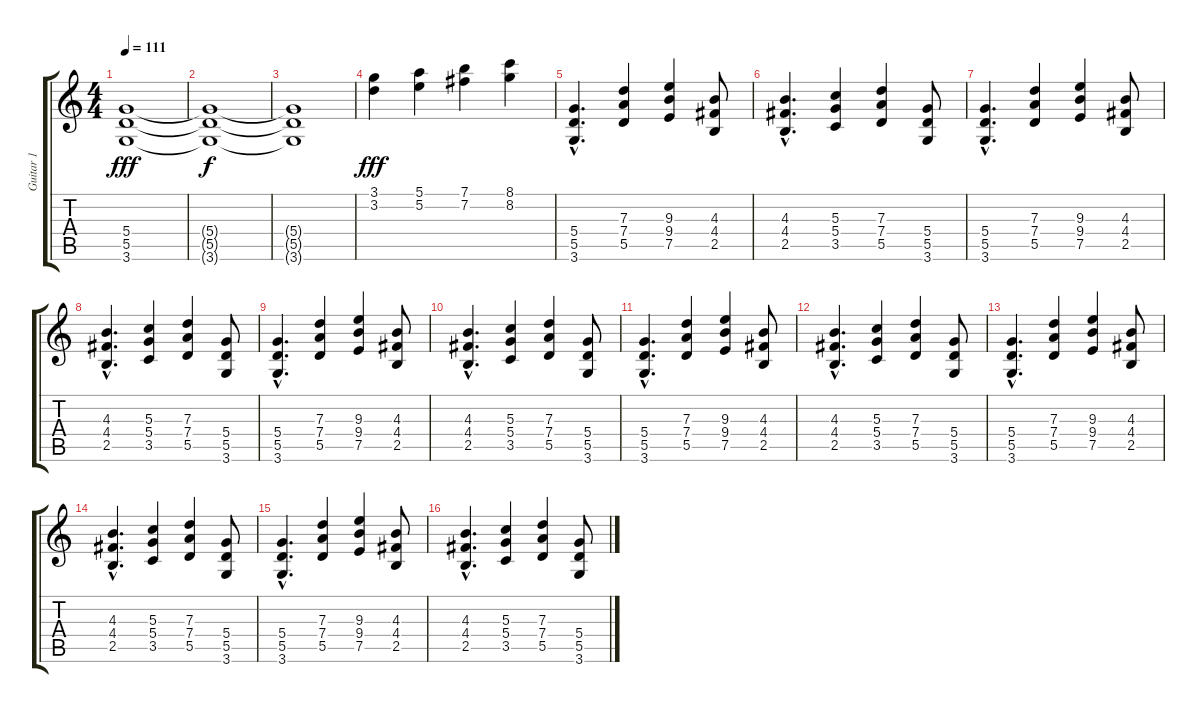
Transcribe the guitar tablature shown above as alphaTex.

\track ("Guitar 1" "Guitar 1") {instrument distortionguitar}
\staff {score tabs}
\tuning (E4 B3 G3 D3 A2 E2) {hide}
\ts (4 4)
\tempo 111
\clef g2
\ks c
(5.4 5.5 3.6).1{dy fff} |
(5.4{t} 5.5{t} 3.6{t}).1{dy f} |
(5.4{t} 5.5{t} 3.6{t}).1 |
(3.1 3.2).4{dy fff} (5.1 5.2).4 (7.1 7.2).4 (8.1 8.2).4 |
(5.4{hac} 5.5{hac} 3.6{hac}).4{d} (7.3 7.4 5.5).4 (9.3 9.4 7.5).4 (4.3 4.4 2.5).8 |
(4.3{hac} 4.4{hac} 2.5{hac}).4{d} (5.3 5.4 3.5).4 (7.3 7.4 5.5).4 (5.4 5.5 3.6).8 |
(5.4{hac} 5.5{hac} 3.6{hac}).4{d} (7.3 7.4 5.5).4 (9.3 9.4 7.5).4 (4.3 4.4 2.5).8 |
(4.3{hac} 4.4{hac} 2.5{hac}).4{d} (5.3 5.4 3.5).4 (7.3 7.4 5.5).4 (5.4 5.5 3.6).8 |
(5.4{hac} 5.5{hac} 3.6{hac}).4{d} (7.3 7.4 5.5).4 (9.3 9.4 7.5).4 (4.3 4.4 2.5).8 |
(4.3{hac} 4.4{hac} 2.5{hac}).4{d} (5.3 5.4 3.5).4 (7.3 7.4 5.5).4 (5.4 5.5 3.6).8 |
(5.4{hac} 5.5{hac} 3.6{hac}).4{d} (7.3 7.4 5.5).4 (9.3 9.4 7.5).4 (4.3 4.4 2.5).8 |
(4.3{hac} 4.4{hac} 2.5{hac}).4{d} (5.3 5.4 3.5).4 (7.3 7.4 5.5).4 (5.4 5.5 3.6).8 |
(5.4{hac} 5.5{hac} 3.6{hac}).4{d} (7.3 7.4 5.5).4 (9.3 9.4 7.5).4 (4.3 4.4 2.5).8 |
(4.3{hac} 4.4{hac} 2.5{hac}).4{d} (5.3 5.4 3.5).4 (7.3 7.4 5.5).4 (5.4 5.5 3.6).8 |
(5.4{hac} 5.5{hac} 3.6{hac}).4{d} (7.3 7.4 5.5).4 (9.3 9.4 7.5).4 (4.3 4.4 2.5).8 |
(4.3{hac} 4.4{hac} 2.5{hac}).4{d} (5.3 5.4 3.5).4 (7.3 7.4 5.5).4 (5.4 5.5 3.6).8
